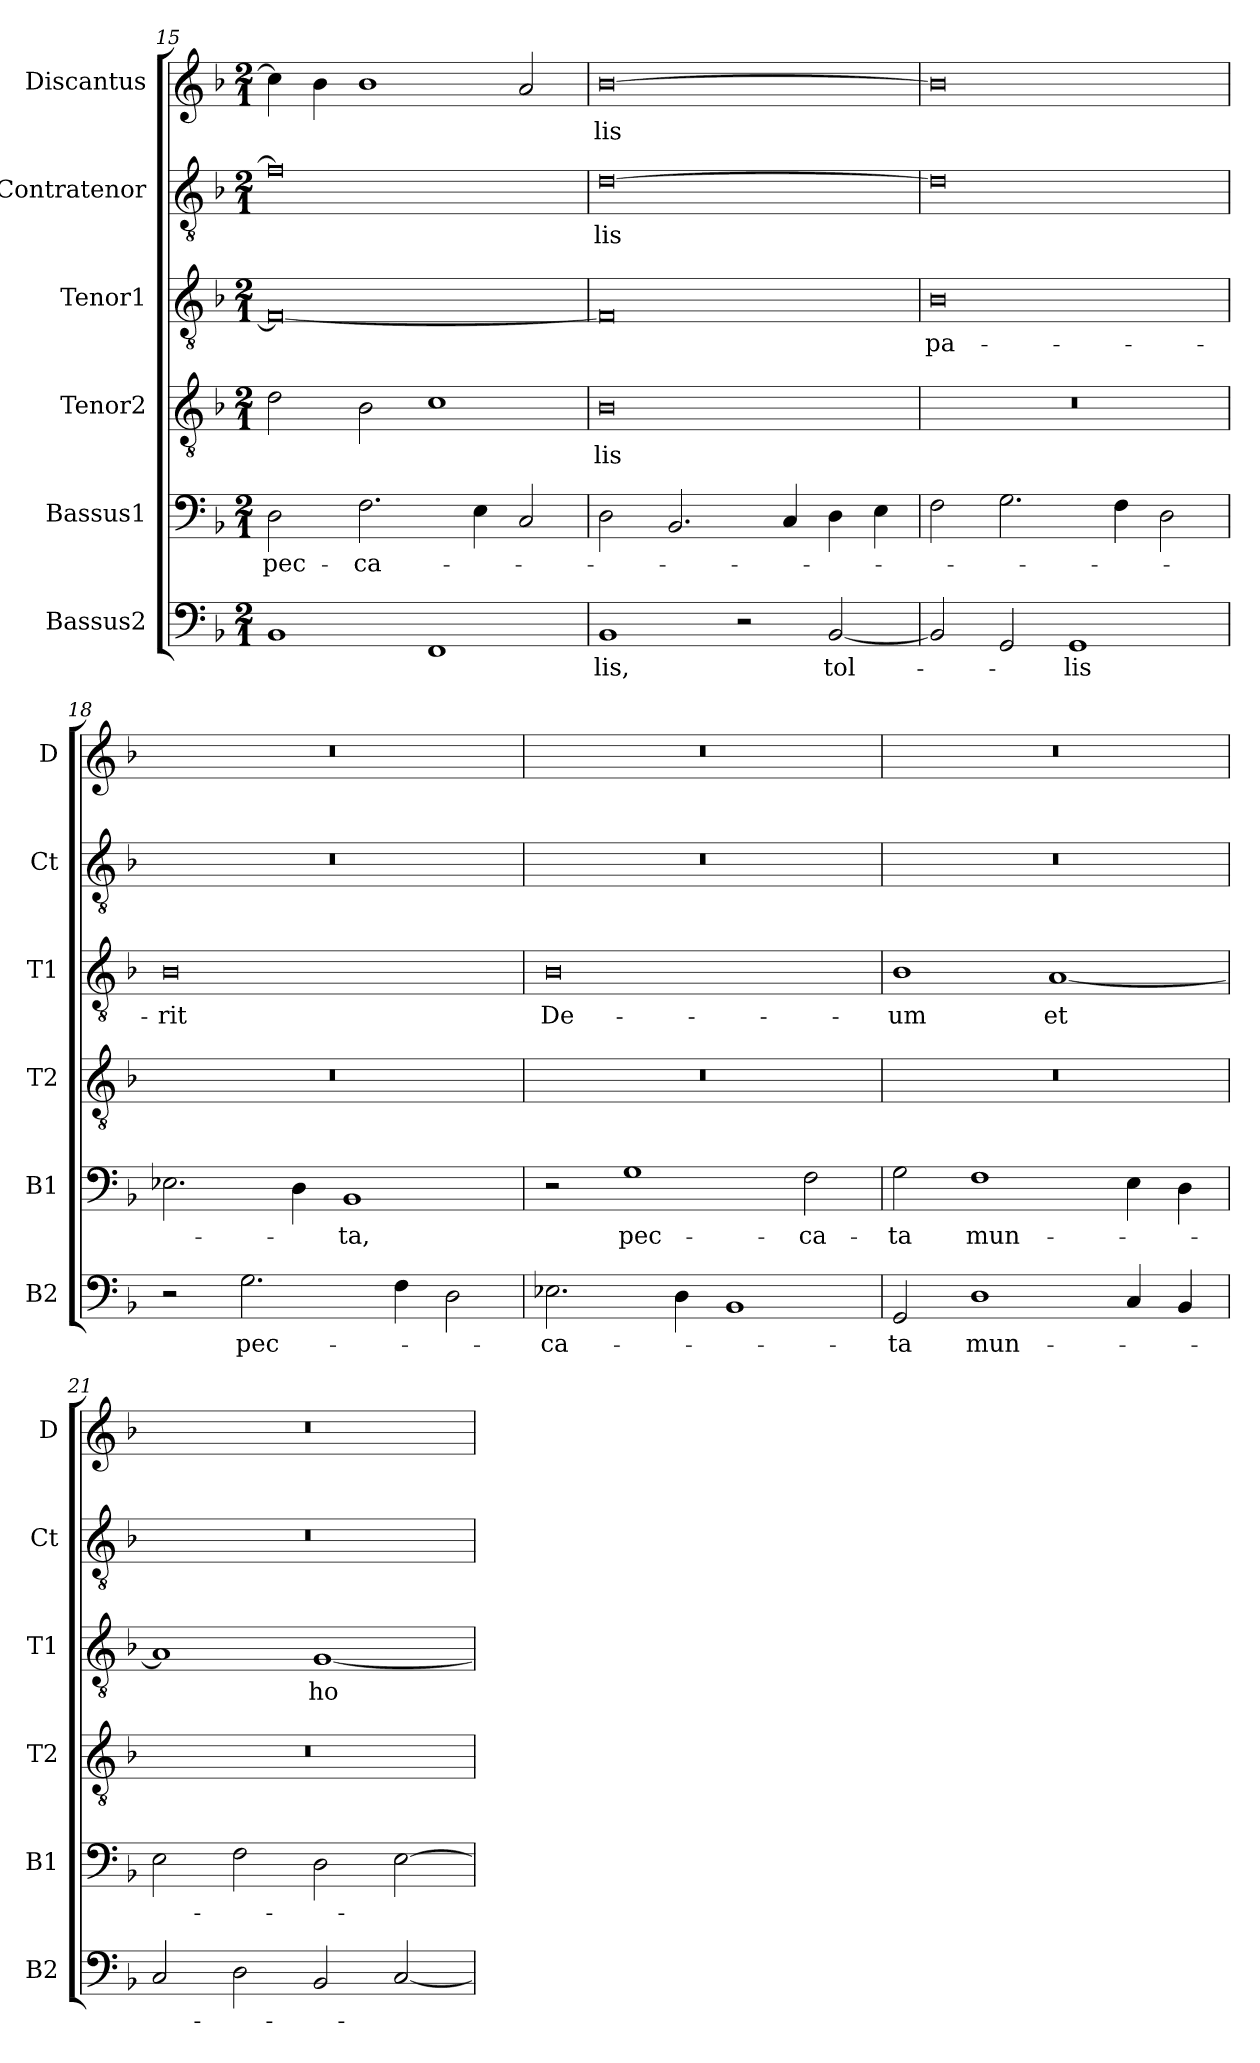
**kern	**text	**kern	**text	**kern	**text	**kern	**text	**kern	**text	**kern	**text
*part6	*part6	*part5	*part5	*part4	*part4	*part3	*part3	*part2	*part2	*part1	*part1
*staff6	*staff6	*staff5	*staff5	*staff4	*staff4	*staff3	*staff3	*staff2	*staff2	*staff1	*staff1
*I"Bassus2	*	*I"Bassus1	*	*I"Tenor2	*	*I"Tenor1	*	*I"Contratenor	*	*I"Discantus	*
*I'B2	*	*I'B1	*	*I'T2	*	*I'T1	*	*I'Ct	*	*I'D	*
*clefF4	*	*clefF4	*	*clefGv2	*	*clefGv2	*	*clefGv2	*	*clefG2	*
*k[b-]	*	*k[b-]	*	*k[b-]	*	*k[b-]	*	*k[b-]	*	*k[b-]	*
*M2/1	*	*M2/1	*	*M2/1	*	*M2/1	*	*M2/1	*	*M2/1	*
=15	=15	=15	=15	=15	=15	=15	=15	=15	=15	=15	=15
1BB-	.	2D	pec-	2d	.	0F_	.	0f]	.	4cc]	.
.	.	.	.	.	.	.	.	.	.	4b-	.
.	.	2.F	-ca-	2B-	.	.	.	.	.	1b-	.
1FF	.	.	.	1c	.	.	.	.	.	.	.
.	.	4E	.	.	.	.	.	.	.	.	.
.	.	2C	.	.	.	.	.	.	.	2a	.
=16	=16	=16	=16	=16	=16	=16	=16	=16	=16	=16	=16
1BB-	-lis,	2D	.	0B-	-lis	0F]	.	[0d	-lis	[0b-	-lis
.	.	2.BB-	.	.	.	.	.	.	.	.	.
2r	.	.	.	.	.	.	.	.	.	.	.
.	.	4C	.	.	.	.	.	.	.	.	.
[2BB-	tol-	4D	.	.	.	.	.	.	.	.	.
.	.	4E	.	.	.	.	.	.	.	.	.
=17	=17	=17	=17	=17	=17	=17	=17	=17	=17	=17	=17
2BB-]	.	2F	.	0r	.	0B-	pa-	0d]	.	0b-]	.
2GG	.	2.G	.	.	.	.	.	.	.	.	.
1GG	-lis	.	.	.	.	.	.	.	.	.	.
.	.	4F	.	.	.	.	.	.	.	.	.
.	.	2D	.	.	.	.	.	.	.	.	.
=18	=18	=18	=18	=18	=18	=18	=18	=18	=18	=18	=18
2r	.	2.E-X	.	0r	.	0B-	-rit	0r	.	0r	.
2.G	pec-	.	.	.	.	.	.	.	.	.	.
.	.	4D	.	.	.	.	.	.	.	.	.
.	.	1BB-	-ta,	.	.	.	.	.	.	.	.
4F	.	.	.	.	.	.	.	.	.	.	.
2D	.	.	.	.	.	.	.	.	.	.	.
=19	=19	=19	=19	=19	=19	=19	=19	=19	=19	=19	=19
2.E-X	-ca-	2r	.	0r	.	0B-	De-	0r	.	0r	.
.	.	1G	pec-	.	.	.	.	.	.	.	.
4D	.	.	.	.	.	.	.	.	.	.	.
1BB-	.	.	.	.	.	.	.	.	.	.	.
.	.	2F	-ca-	.	.	.	.	.	.	.	.
=20	=20	=20	=20	=20	=20	=20	=20	=20	=20	=20	=20
2GG	-ta	2G	-ta	0r	.	1B-	-um	0r	.	0r	.
1D	mun-	1F	mun-	.	.	.	.	.	.	.	.
.	.	.	.	.	.	[1A	et	.	.	.	.
4C	.	4E	.	.	.	.	.	.	.	.	.
4BB-	.	4D	.	.	.	.	.	.	.	.	.
=21	=21	=21	=21	=21	=21	=21	=21	=21	=21	=21	=21
2C	.	2E	.	0r	.	1A]	.	0r	.	0r	.
2D	.	2F	.	.	.	.	.	.	.	.	.
2BB-	.	2D	.	.	.	[1G	ho-	.	.	.	.
[2C	.	[2E	.	.	.	.	.	.	.	.	.
=	=	=	=	=	=	=	=	=	=	=	=
*-	*-	*-	*-	*-	*-	*-	*-	*-	*-	*-	*-
